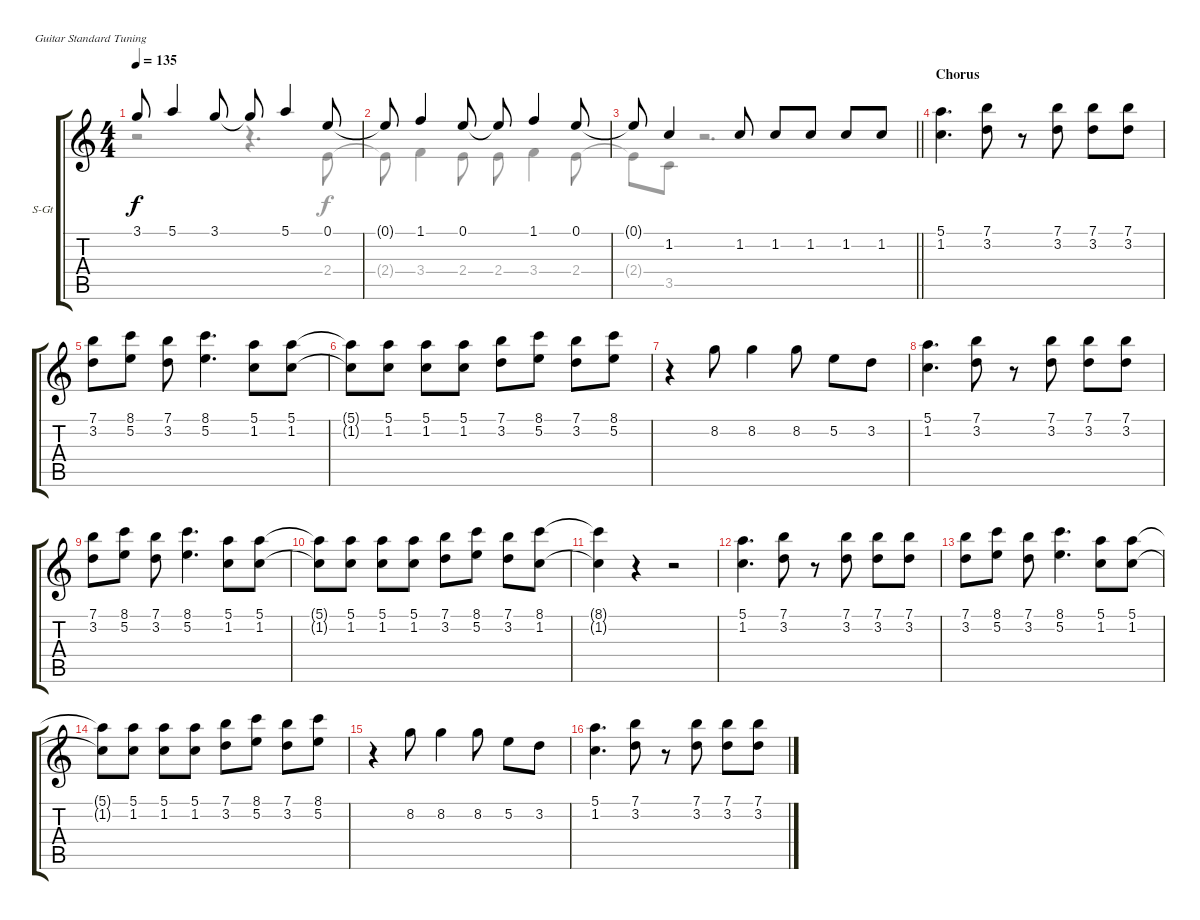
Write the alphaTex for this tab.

\bracketExtendMode groupsimilarinstruments
\firstSystemTrackNameOrientation horizontal
\otherSystemsTrackNameOrientation horizontal
\track ("Vocal" "S-Gt") {instrument acousticgrandpiano}
\staff {score tabs}
\tuning (E4 B3 G3 D3 A2 E2)
\displaytranspose 12
\voice
\ts (4 4)
\tempo 135
\clef g2
\ks c
3.1.8{dy f} 5.1.4 3.1.8 3.1{t}.8 5.1.4 0.1.8 |
0.1{t}.8 1.1.4 0.1.8 0.1{t}.8 1.1.4 0.1.8 |
\barLineRight lightlight
0.1{t}.8 1.2.4 1.2.8 1.2.8 1.2.8 1.2.8 1.2.8 |
\section ("" "Chorus")
(5.1 1.2).4{d} (7.1 3.2).8 r.8 (7.1 3.2).8 (7.1 3.2).8 (7.1 3.2).8 |
(7.1 3.2).8 (8.1 5.2).8 (7.1 3.2).8 (8.1 5.2).4{d} (5.1 1.2).8 (5.1 1.2).8 |
(5.1{t} 1.2{t}).8 (5.1 1.2).8 (5.1 1.2).8 (5.1 1.2).8 (7.1 3.2).8 (8.1 5.2).8 (7.1 3.2).8 (8.1 5.2).8 |
r.4 8.2.8 8.2.4 8.2.8 5.2.8 3.2.8 |
(5.1 1.2).4{d} (7.1 3.2).8 r.8 (7.1 3.2).8 (7.1 3.2).8 (7.1 3.2).8 |
(7.1 3.2).8 (8.1 5.2).8 (7.1 3.2).8 (8.1 5.2).4{d} (5.1 1.2).8 (5.1 1.2).8 |
(5.1{t} 1.2{t}).8 (5.1 1.2).8 (5.1 1.2).8 (5.1 1.2).8 (7.1 3.2).8 (8.1 5.2).8 (7.1 3.2).8 (8.1 1.2).8 |
(8.1{t} 1.2{t}).4 r.4 r.2 |
(5.1 1.2).4{d} (7.1 3.2).8 r.8 (7.1 3.2).8 (7.1 3.2).8 (7.1 3.2).8 |
(7.1 3.2).8 (8.1 5.2).8 (7.1 3.2).8 (8.1 5.2).4{d} (5.1 1.2).8 (5.1 1.2).8 |
(5.1{t} 1.2{t}).8 (5.1 1.2).8 (5.1 1.2).8 (5.1 1.2).8 (7.1 3.2).8 (8.1 5.2).8 (7.1 3.2).8 (8.1 5.2).8 |
r.4 8.2.8 8.2.4 8.2.8 5.2.8 3.2.8 |
(5.1 1.2).4{d} (7.1 3.2).8 r.8 (7.1 3.2).8 (7.1 3.2).8 (7.1 3.2).8
\voice
\clef g2
\ottava regular
\simile none
\ks c
r.2{dy f} r.4{d} 2.4.8 |
2.4{t}.8 3.4.4 2.4.8 2.4.8 3.4.4 2.4.8 |
\barLineRight lightlight
2.4{t}.8 3.5.8 r.2{d} |
|
|
|
|
|
|
|
|
|
|
|
|
